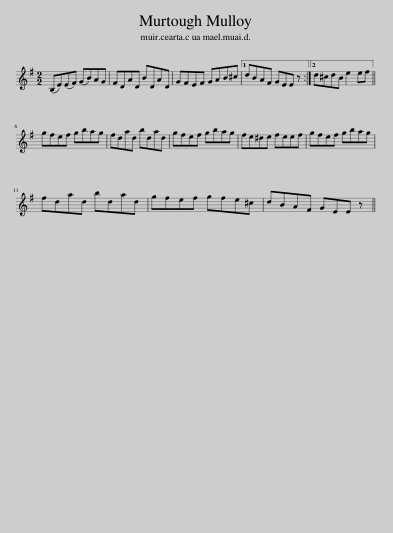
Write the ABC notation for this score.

X:1
L:1/8
M:2/2
I:linebreak $
K:Emin
V:1 treble
V:1
 (B,E)(EF) (GB)AG | FDAD BDAD | GFEF GAB^c |1 dBAF GEE z :|2 d^cdB e2 ef ||$ %5
 gfef gbag | fdad bdad | gfef gbag | fe^de feef | gfef gbag |$ %10
 fdad bdad | gfef gfe^c | dBAF GEE z || %13
